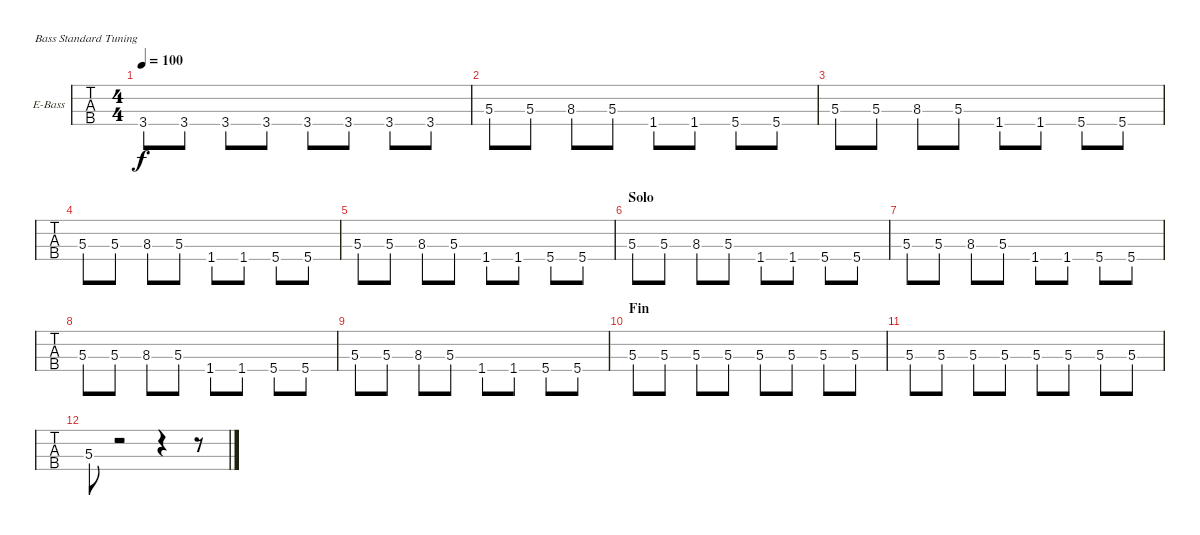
\bracketExtendMode groupsimilarinstruments
\firstSystemTrackNameOrientation horizontal
\otherSystemsTrackNameOrientation horizontal
\track ("Basse" "E-Bass") {instrument electricbassfinger}
\staff {tabs}
\tuning (G2 D2 A1 E1)
\ts (4 4)
\tempo 100
\clef f4
\ks c
3.4.8{dy f} 3.4.8 3.4.8 3.4.8 3.4.8 3.4.8 3.4.8 3.4.8 |
5.3.8 5.3.8 8.3.8 5.3.8 1.4.8 1.4.8 5.4.8 5.4.8 |
5.3.8 5.3.8 8.3.8 5.3.8 1.4.8 1.4.8 5.4.8 5.4.8 |
5.3.8 5.3.8 8.3.8 5.3.8 1.4.8 1.4.8 5.4.8 5.4.8 |
5.3.8 5.3.8 8.3.8 5.3.8 1.4.8 1.4.8 5.4.8 5.4.8 |
\section ("" "Solo")
5.3.8 5.3.8 8.3.8 5.3.8 1.4.8 1.4.8 5.4.8 5.4.8 |
5.3.8 5.3.8 8.3.8 5.3.8 1.4.8 1.4.8 5.4.8 5.4.8 |
5.3.8 5.3.8 8.3.8 5.3.8 1.4.8 1.4.8 5.4.8 5.4.8 |
5.3.8 5.3.8 8.3.8 5.3.8 1.4.8 1.4.8 5.4.8 5.4.8 |
\section ("" "Fin")
5.3.8 5.3.8 5.3.8 5.3.8 5.3.8 5.3.8 5.3.8 5.3.8 |
5.3.8 5.3.8 5.3.8 5.3.8 5.3.8 5.3.8 5.3.8 5.3.8 |
5.3.8 r.2 r.4 r.8
